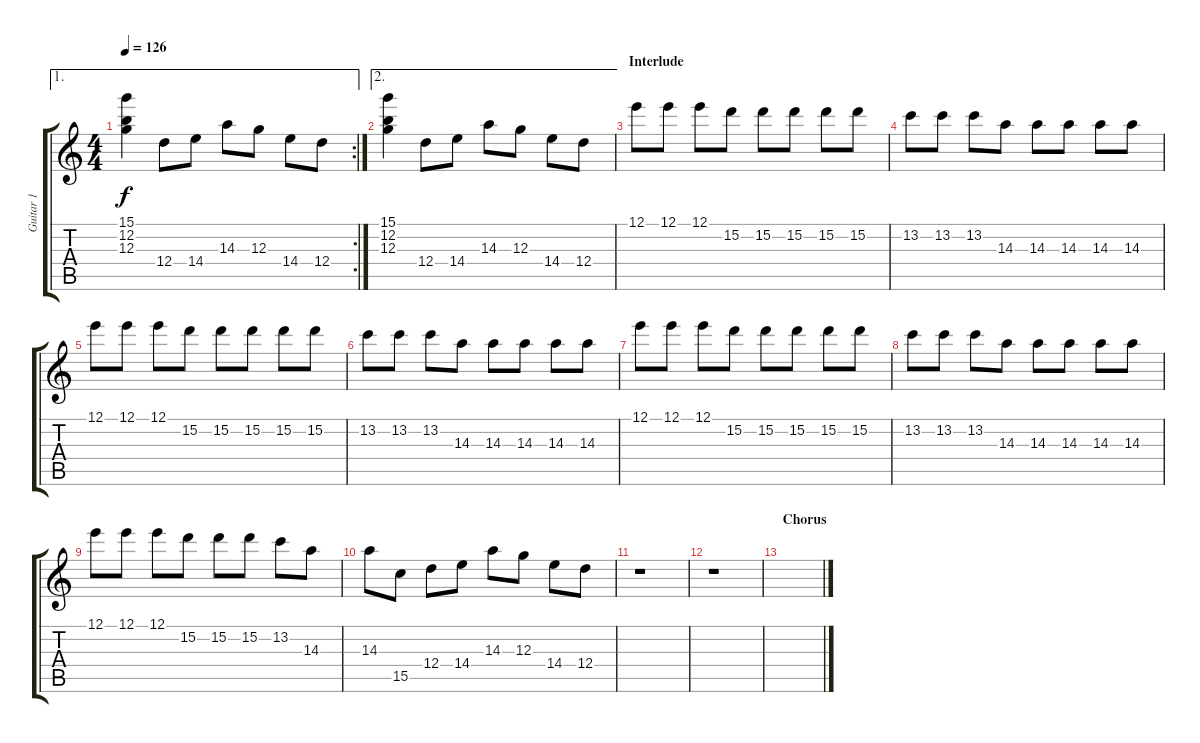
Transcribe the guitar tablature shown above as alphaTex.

\track ("Guitar 1" "Guitar 1") {instrument acousticguitarnylon}
\staff {score tabs}
\tuning (E4 B3 G3 D3 A2 E2) {hide}
\ae 1
\rc 2
\ts (4 4)
\tempo 126
\clef g2
\ks c
(15.1 12.2 12.3).4{dy f} 12.4.8 14.4.8 14.3.8 12.3.8 14.4.8 12.4.8 |
\ae 2
(15.1 12.2 12.3).4 12.4.8 14.4.8 14.3.8 12.3.8 14.4.8 12.4.8 |
\section ("" "Interlude")
12.1.8 12.1.8 12.1.8 15.2.8 15.2.8 15.2.8 15.2.8 15.2.8 |
13.2.8 13.2.8 13.2.8 14.3.8 14.3.8 14.3.8 14.3.8 14.3.8 |
12.1.8 12.1.8 12.1.8 15.2.8 15.2.8 15.2.8 15.2.8 15.2.8 |
13.2.8 13.2.8 13.2.8 14.3.8 14.3.8 14.3.8 14.3.8 14.3.8 |
12.1.8 12.1.8 12.1.8 15.2.8 15.2.8 15.2.8 15.2.8 15.2.8 |
13.2.8 13.2.8 13.2.8 14.3.8 14.3.8 14.3.8 14.3.8 14.3.8 |
12.1.8 12.1.8 12.1.8 15.2.8 15.2.8 15.2.8 13.2.8 14.3.8 |
14.3.8 15.5.8 12.4.8 14.4.8 14.3.8 12.3.8 14.4.8 12.4.8 |
r.1 |
r.1 |
\section ("" "Chorus")
